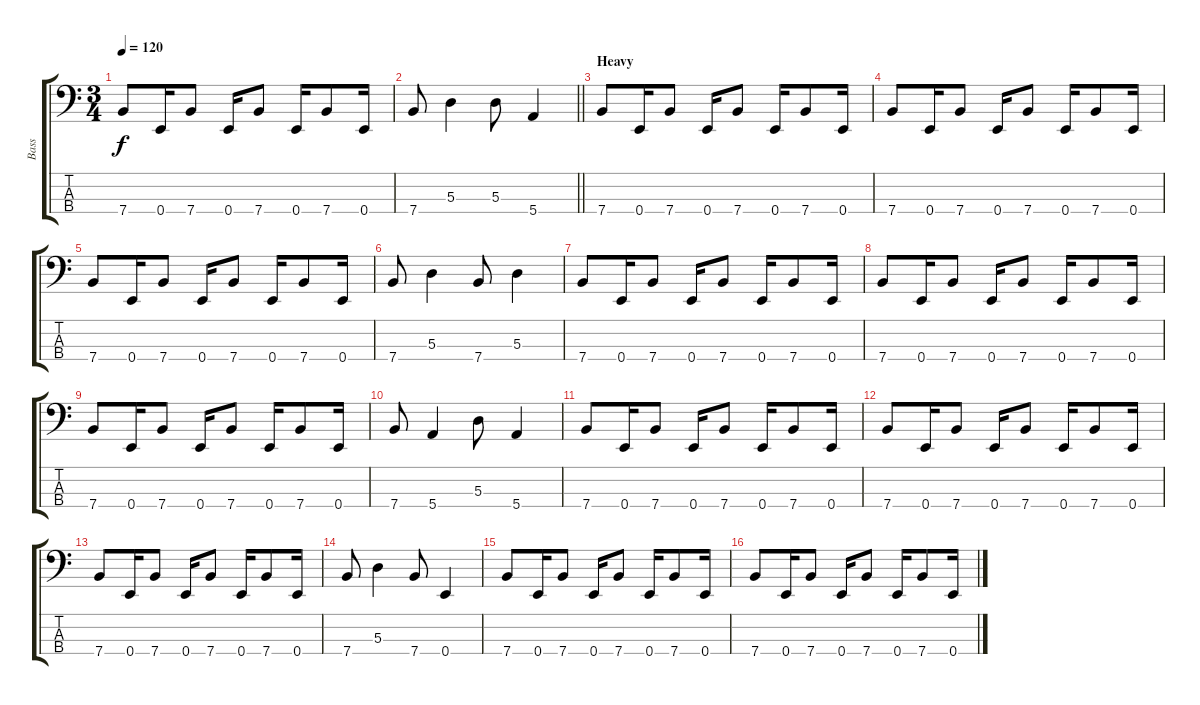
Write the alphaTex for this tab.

\track ("Bass" "Bass") {instrument electricbasspick}
\staff {score tabs}
\tuning (G2 D2 A1 E1) {hide}
\ts (3 4)
\tempo 120
\clef f4
\ks c
7.4.8{dy f} 0.4.16 7.4.8 0.4.16 7.4.8 0.4.16 7.4.8 0.4.16 |
\barLineRight lightlight
7.4.8 5.3.4 5.3.8 5.4.4 |
\section ("" "Heavy")
7.4.8 0.4.16 7.4.8 0.4.16 7.4.8 0.4.16 7.4.8 0.4.16 |
7.4.8 0.4.16 7.4.8 0.4.16 7.4.8 0.4.16 7.4.8 0.4.16 |
7.4.8 0.4.16 7.4.8 0.4.16 7.4.8 0.4.16 7.4.8 0.4.16 |
7.4.8 5.3.4 7.4.8 5.3.4 |
7.4.8 0.4.16 7.4.8 0.4.16 7.4.8 0.4.16 7.4.8 0.4.16 |
7.4.8 0.4.16 7.4.8 0.4.16 7.4.8 0.4.16 7.4.8 0.4.16 |
7.4.8 0.4.16 7.4.8 0.4.16 7.4.8 0.4.16 7.4.8 0.4.16 |
7.4.8 5.4.4 5.3.8 5.4.4 |
7.4.8 0.4.16 7.4.8 0.4.16 7.4.8 0.4.16 7.4.8 0.4.16 |
7.4.8 0.4.16 7.4.8 0.4.16 7.4.8 0.4.16 7.4.8 0.4.16 |
7.4.8 0.4.16 7.4.8 0.4.16 7.4.8 0.4.16 7.4.8 0.4.16 |
7.4.8 5.3.4 7.4.8 0.4.4 |
7.4.8 0.4.16 7.4.8 0.4.16 7.4.8 0.4.16 7.4.8 0.4.16 |
7.4.8 0.4.16 7.4.8 0.4.16 7.4.8 0.4.16 7.4.8 0.4.16
